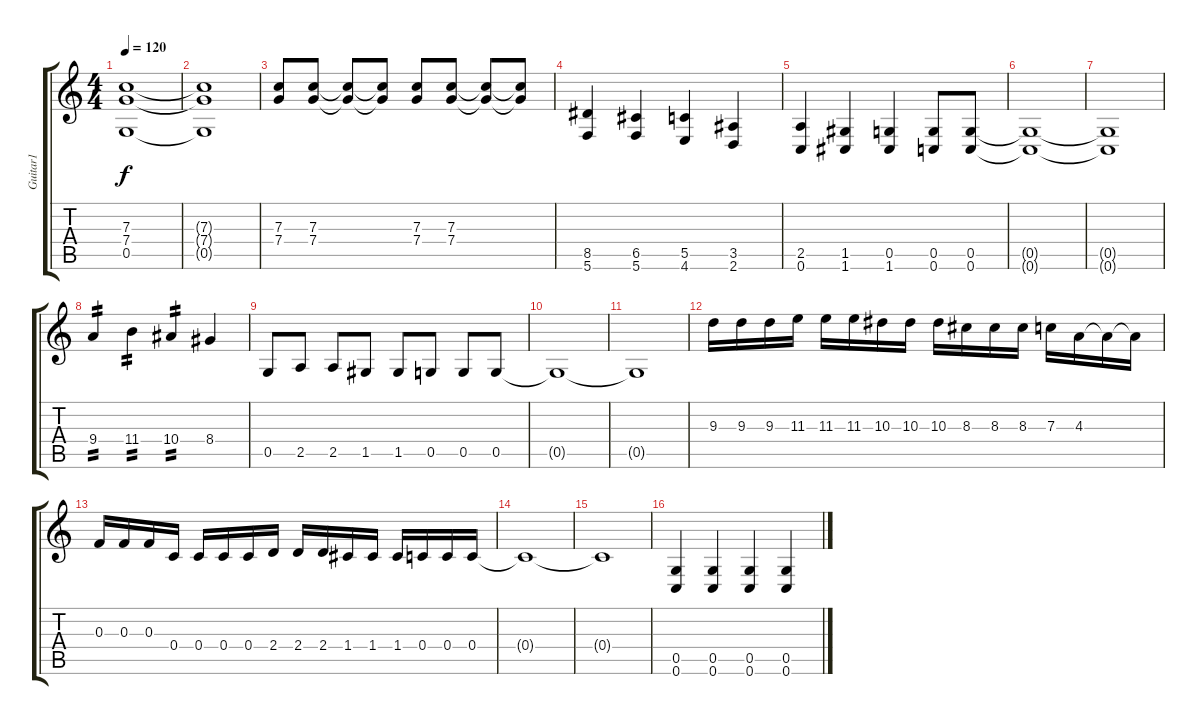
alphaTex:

\track ("Guitar1" "Guitar1") {instrument distortionguitar}
\staff {score tabs}
\tuning (D4 A3 F3 C3 G2 C2) {hide}
\ts (4 4)
\tempo 120
\clef g2
\ks c
(7.3{t} 7.4{t} 0.5{t}).1{dy f} |
(7.3{t} 7.4{t} 0.5{t}).1 |
(7.3 7.4).8 (7.3 7.4).8 (7.3{t} 7.4{t}).8 (7.3{t} 7.4{t}).8 (7.3 7.4).8 (7.3 7.4).8 (7.3{t} 7.4{t}).8 (7.3{t} 7.4{t}).8 |
(8.5 5.6).4 (6.5 5.6).4 (5.5 4.6).4 (3.5 2.6).4 |
(2.5 0.6).4 (1.5 1.6).4 (0.5 1.6).4 (0.5 0.6).8 (0.5 0.6).8 |
(0.5{t} 0.6{t}).1 |
(0.5{t} 0.6{t}).1 |
9.4.4{tp 2} 11.4.4{tp 2} 10.4.4{tp 2} 8.4.4 |
0.5.8 2.5.8 2.5.8 1.5.8 1.5.8 0.5.8 0.5.8 0.5.8 |
0.5{t}.1 |
0.5{t}.1 |
9.3.16 9.3.16 9.3.16 11.3.16 11.3.16 11.3.16 10.3.16 10.3.16 10.3.16 8.3.16 8.3.16 8.3.16 7.3.16 4.3.16 4.3{t}.16 4.3{t}.16 |
0.3.16 0.3.16 0.3.16 0.4.16 0.4.16 0.4.16 0.4.16 2.4.16 2.4.16 2.4.16 1.4.16 1.4.16 1.4.16 0.4.16 0.4.16 0.4.16 |
0.4{t}.1 |
0.4{t}.1 |
(0.5 0.6).4 (0.5 0.6).4 (0.5 0.6).4 (0.5 0.6).4
